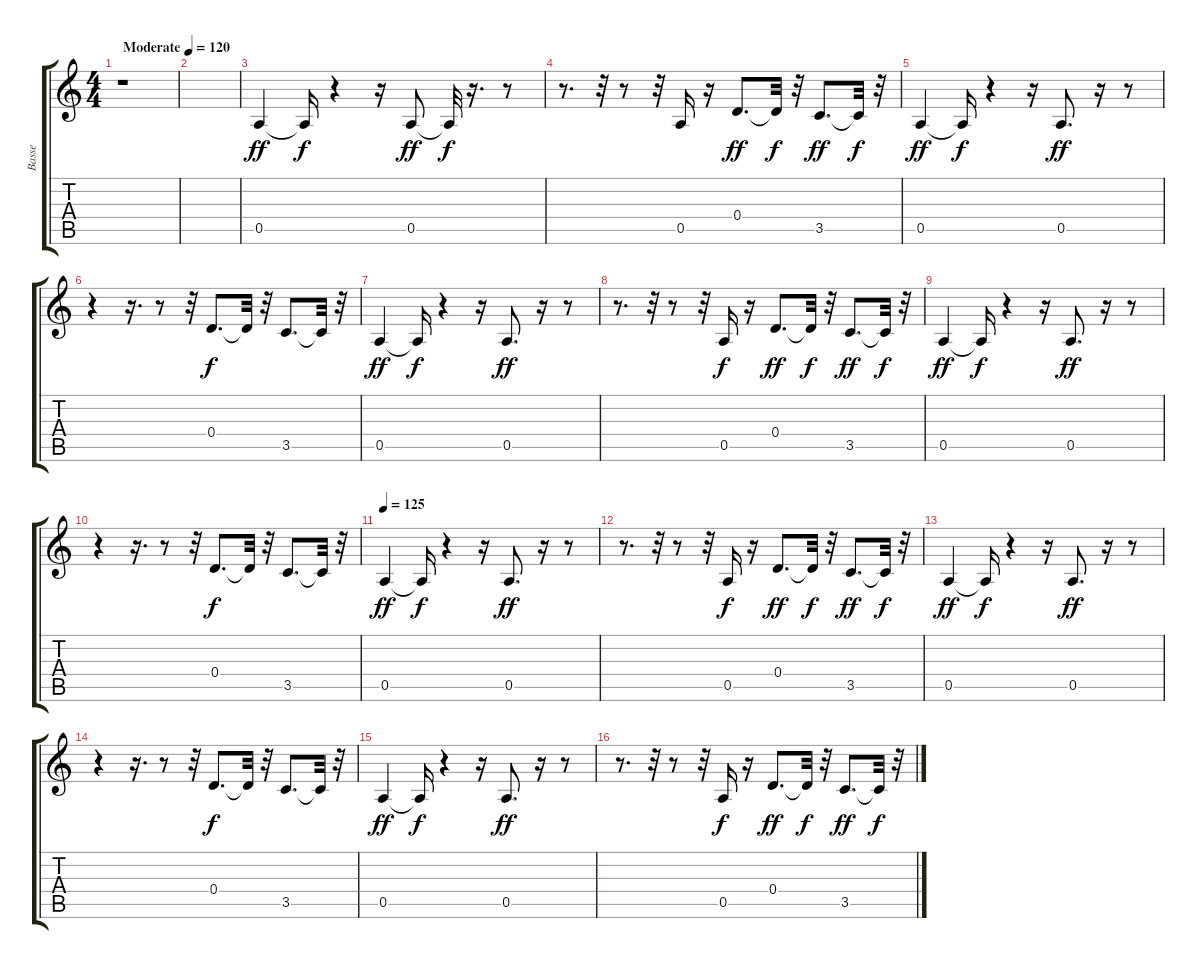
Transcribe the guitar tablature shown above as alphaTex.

\track ("Basse" "Basse") {instrument electricbasspick}
\staff {score tabs}
\tuning (E4 B3 G3 D3 A2 E2) {hide}
\ts (4 4)
\tempo (120 "Moderate")
\clef g2
\ks c
r.1{dy ff instrument electricbasspick} |
|
0.5.4 0.5{t}.16{dy f} r.4 r.16 0.5.8{dy ff} 0.5{t}.32{dy f} r.16{d} r.8 |
r.8{d} r.32 r.8 r.32 0.5.16 r.16 0.4.8{d dy ff} 0.4{t}.32{dy f} r.32 3.5.8{d dy ff} 3.5{t}.32{dy f} r.32 |
0.5.4{dy ff} 0.5{t}.16{dy f} r.4 r.16 0.5.8{d dy ff} r.16 r.8 |
r.4 r.16{d} r.8 r.32 0.4.8{d dy f} 0.4{t}.32 r.32 3.5.8{d} 3.5{t}.32 r.32 |
0.5.4{dy ff} 0.5{t}.16{dy f} r.4 r.16 0.5.8{d dy ff} r.16 r.8 |
r.8{d} r.32 r.8 r.32 0.5.16{dy f} r.16 0.4.8{d dy ff} 0.4{t}.32{dy f} r.32 3.5.8{d dy ff} 3.5{t}.32{dy f} r.32 |
0.5.4{dy ff} 0.5{t}.16{dy f} r.4 r.16 0.5.8{d dy ff} r.16 r.8 |
r.4 r.16{d} r.8 r.32 0.4.8{d dy f} 0.4{t}.32 r.32 3.5.8{d} 3.5{t}.32 r.32 |
\tempo 125
0.5.4{dy ff} 0.5{t}.16{dy f} r.4 r.16 0.5.8{d dy ff} r.16 r.8 |
r.8{d} r.32 r.8 r.32 0.5.16{dy f} r.16 0.4.8{d dy ff} 0.4{t}.32{dy f} r.32 3.5.8{d dy ff} 3.5{t}.32{dy f} r.32 |
0.5.4{dy ff} 0.5{t}.16{dy f} r.4 r.16 0.5.8{d dy ff} r.16 r.8 |
r.4 r.16{d} r.8 r.32 0.4.8{d dy f} 0.4{t}.32 r.32 3.5.8{d} 3.5{t}.32 r.32 |
0.5.4{dy ff} 0.5{t}.16{dy f} r.4 r.16 0.5.8{d dy ff} r.16 r.8 |
r.8{d} r.32 r.8 r.32 0.5.16{dy f} r.16 0.4.8{d dy ff} 0.4{t}.32{dy f} r.32 3.5.8{d dy ff} 3.5{t}.32{dy f} r.32
